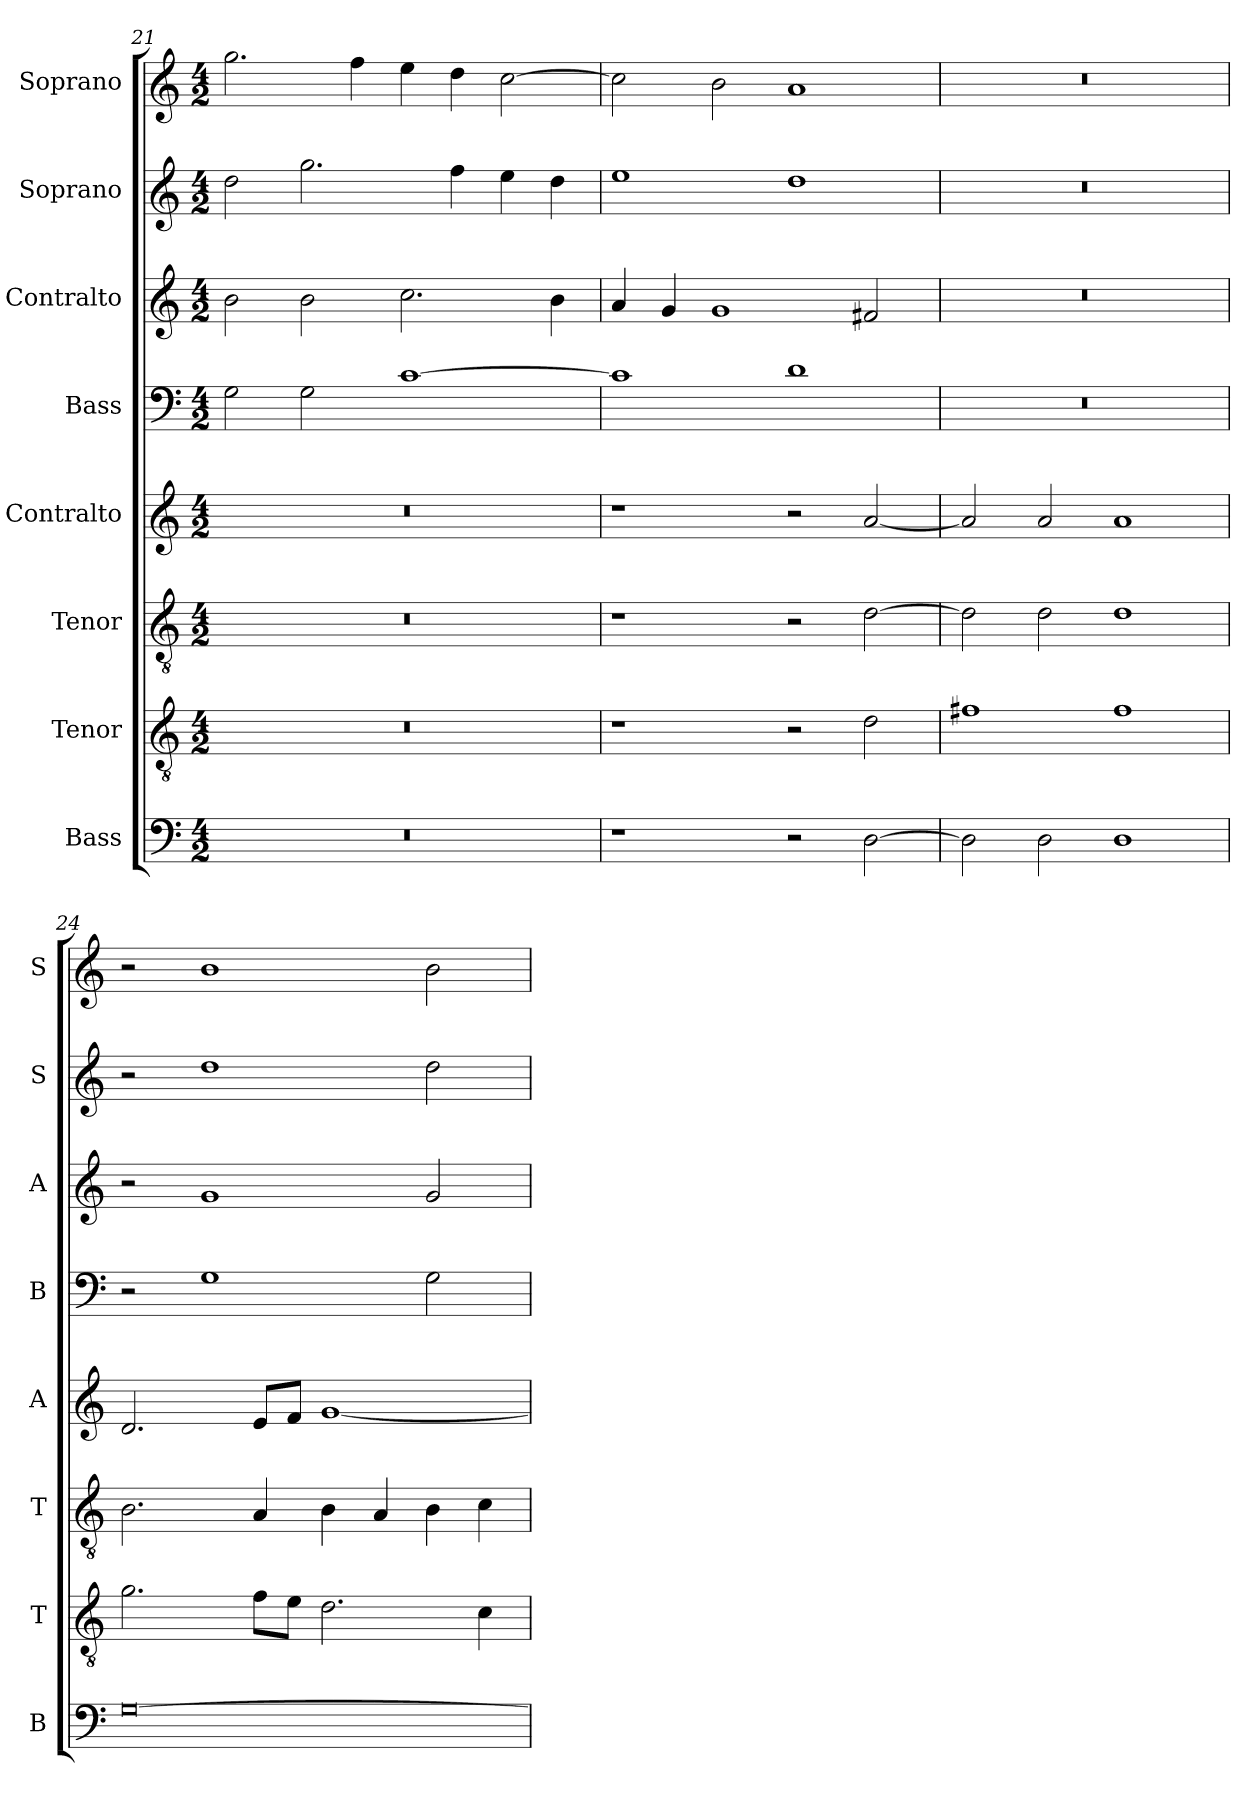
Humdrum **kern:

**kern	**kern	**kern	**kern	**kern	**kern	**kern	**kern
*part8	*part7	*part6	*part5	*part4	*part3	*part2	*part1
*staff8	*staff7	*staff6	*staff5	*staff4	*staff3	*staff2	*staff1
*I"Bass	*I"Tenor	*I"Tenor	*I"Contralto	*I"Bass	*I"Contralto	*I"Soprano	*I"Soprano
*I'B	*I'T	*I'T	*I'A	*I'B	*I'A	*I'S	*I'S
*clefF4	*clefGv2	*clefGv2	*clefG2	*clefF4	*clefG2	*clefG2	*clefG2
*k[]	*k[]	*k[]	*k[]	*k[]	*k[]	*k[]	*k[]
*G:mix	*G:mix	*G:mix	*G:mix	*G:mix	*G:mix	*G:mix	*G:mix
*M4/2	*M4/2	*M4/2	*M4/2	*M4/2	*M4/2	*M4/2	*M4/2
=21	=21	=21	=21	=21	=21	=21	=21
0r	0r	0r	0r	2G	2b	2dd	2.gg
.	.	.	.	2G	2b	2.gg	.
.	.	.	.	.	.	.	4ff
.	.	.	.	[1c	2.cc	.	4ee
.	.	.	.	.	.	4ff	4dd
.	.	.	.	.	.	4ee	[2cc
.	.	.	.	.	4b	4dd	.
=22	=22	=22	=22	=22	=22	=22	=22
1r	1r	1r	1r	1c]	4a	1ee	2cc]
.	.	.	.	.	4g	.	.
.	.	.	.	.	1g	.	2b
2r	2r	2r	2r	1d	.	1dd	1a
[2D	2d	[2d	[2a	.	2f#X	.	.
=23	=23	=23	=23	=23	=23	=23	=23
2D]	1f#X	2d]	2a]	0r	0r	0r	0r
2D	.	2d	2a	.	.	.	.
1D	1f#	1d	1a	.	.	.	.
=24	=24	=24	=24	=24	=24	=24	=24
[0G	2.g	2.B	2.d	2r	2r	2r	2r
.	.	.	.	1G	1g	1dd	1b
.	8f\L	4A	8e/L	.	.	.	.
.	8e\J	.	8f/J	.	.	.	.
.	2.d	4B	[1g	.	.	.	.
.	.	4A	.	.	.	.	.
.	.	4B	.	2G	2g	2dd	2b
.	4c	4c	.	.	.	.	.
=	=	=	=	=	=	=	=
*-	*-	*-	*-	*-	*-	*-	*-
